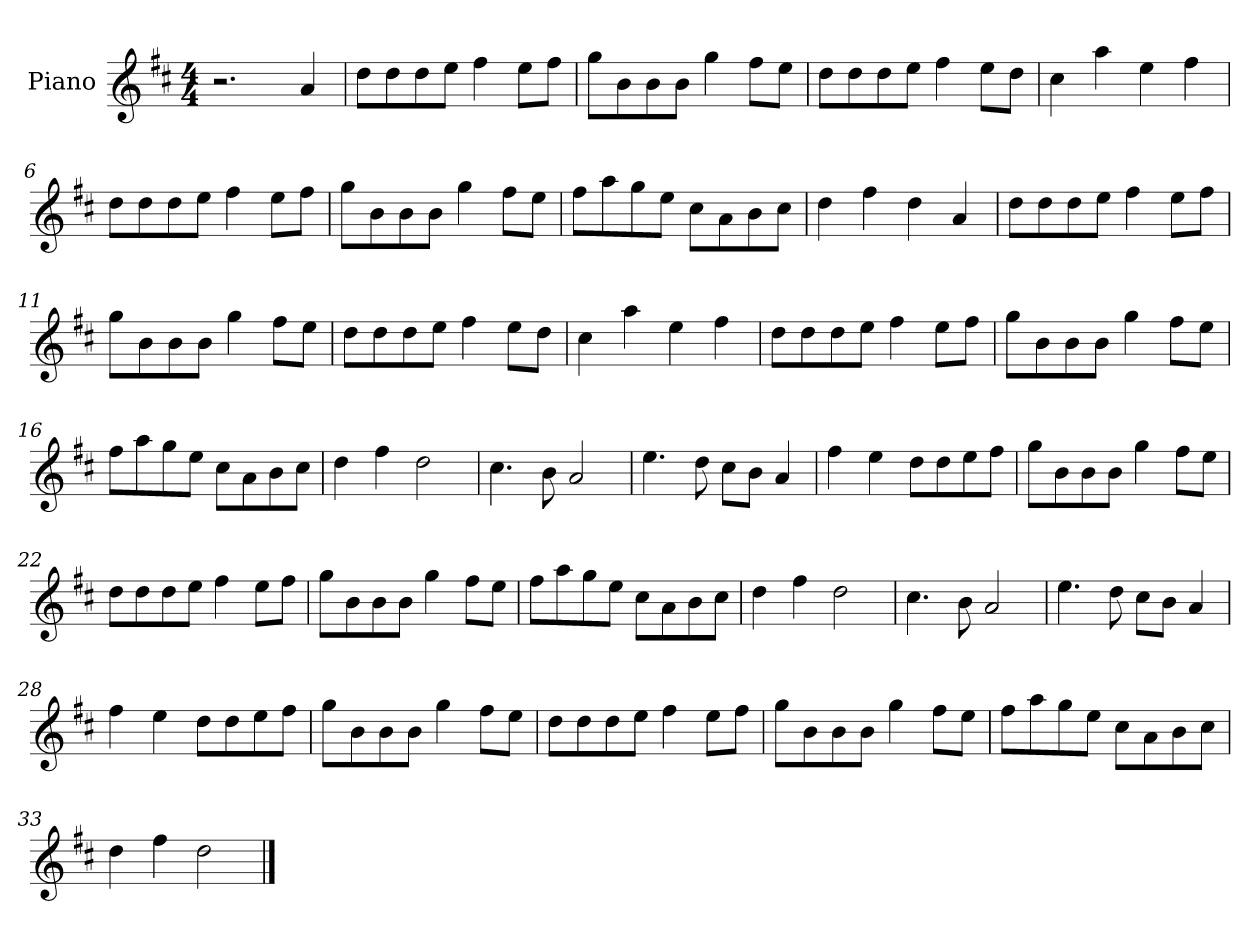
**kern
*part1
*staff1
*I"Piano
*I'Pno
*clefG2
*k[f#c#]
*M4/4
=1
2.r
4a/
=2
8dd\L
8dd\
8dd\
8ee\J
4ff#\
8ee\L
8ff#\J
=3
8gg\L
8b\
8b\
8b\J
4gg\
8ff#\L
8ee\J
=4
8dd\L
8dd\
8dd\
8ee\J
4ff#\
8ee\L
8dd\J
=5
4cc#\
4aa\
4ee\
4ff#\
=6
8dd\L
8dd\
8dd\
8ee\J
4ff#\
8ee\L
8ff#\J
=7
8gg\L
8b\
8b\
8b\J
4gg\
8ff#\L
8ee\J
=8
8ff#\L
8aa\
8gg\
8ee\J
8cc#\L
8a\
8b\
8cc#\J
=9
4dd\
4ff#\
4dd\
4a/
=10
8dd\L
8dd\
8dd\
8ee\J
4ff#\
8ee\L
8ff#\J
=11
8gg\L
8b\
8b\
8b\J
4gg\
8ff#\L
8ee\J
=12
8dd\L
8dd\
8dd\
8ee\J
4ff#\
8ee\L
8dd\J
=13
4cc#\
4aa\
4ee\
4ff#\
=14
8dd\L
8dd\
8dd\
8ee\J
4ff#\
8ee\L
8ff#\J
=15
8gg\L
8b\
8b\
8b\J
4gg\
8ff#\L
8ee\J
=16
8ff#\L
8aa\
8gg\
8ee\J
8cc#\L
8a\
8b\
8cc#\J
=17
4dd\
4ff#\
2dd\
=18
4.cc#\
8b\
2a/
=19
4.ee\
8dd\
8cc#\L
8b\J
4a/
=20
4ff#\
4ee\
8dd\L
8dd\
8ee\
8ff#\J
=21
8gg\L
8b\
8b\
8b\J
4gg\
8ff#\L
8ee\J
=22
8dd\L
8dd\
8dd\
8ee\J
4ff#\
8ee\L
8ff#\J
=23
8gg\L
8b\
8b\
8b\J
4gg\
8ff#\L
8ee\J
=24
8ff#\L
8aa\
8gg\
8ee\J
8cc#\L
8a\
8b\
8cc#\J
=25
4dd\
4ff#\
2dd\
=26
4.cc#\
8b\
2a/
=27
4.ee\
8dd\
8cc#\L
8b\J
4a/
=28
4ff#\
4ee\
8dd\L
8dd\
8ee\
8ff#\J
=29
8gg\L
8b\
8b\
8b\J
4gg\
8ff#\L
8ee\J
=30
8dd\L
8dd\
8dd\
8ee\J
4ff#\
8ee\L
8ff#\J
=31
8gg\L
8b\
8b\
8b\J
4gg\
8ff#\L
8ee\J
=32
8ff#\L
8aa\
8gg\
8ee\J
8cc#\L
8a\
8b\
8cc#\J
=33
4dd\
4ff#\
2dd\
==
*-
